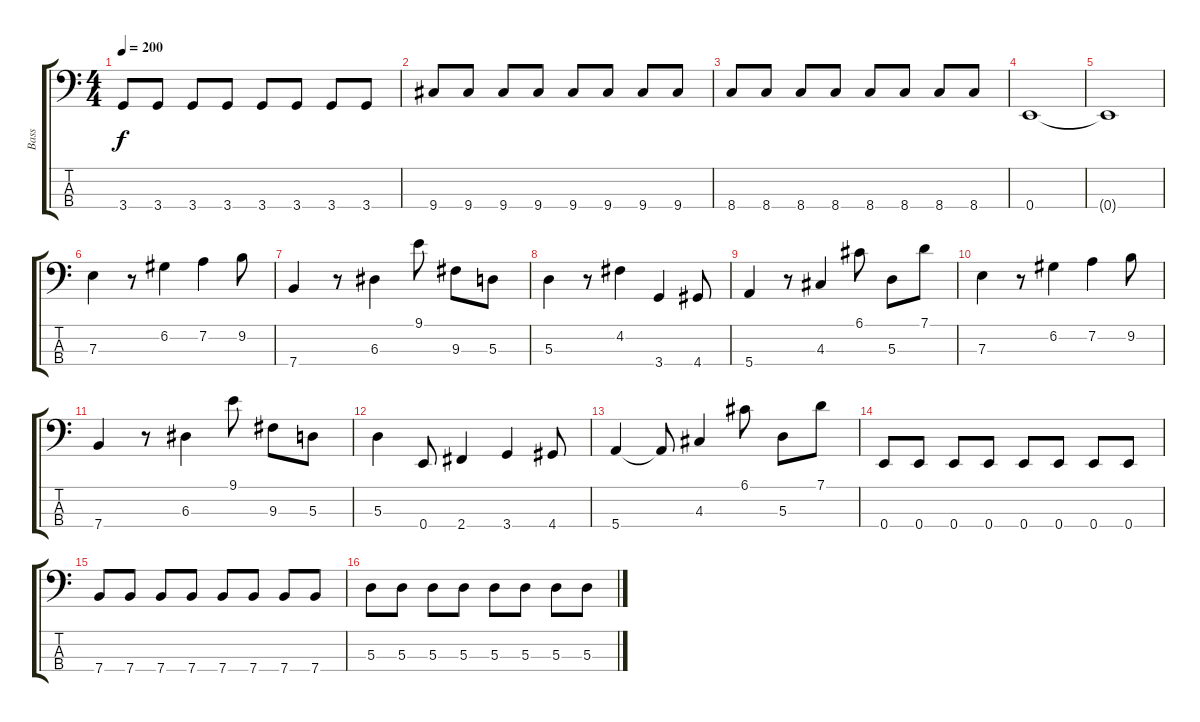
\track ("Bass" "Bass") {instrument electricbassfinger bank 59}
\staff {score tabs}
\tuning (G2 D2 A1 E1) {hide}
\ts (4 4)
\tempo 200
\clef f4
\ks c
3.4.8{dy f} 3.4.8 3.4.8 3.4.8 3.4.8 3.4.8 3.4.8 3.4.8 |
9.4.8 9.4.8 9.4.8 9.4.8 9.4.8 9.4.8 9.4.8 9.4.8 |
8.4.8 8.4.8 8.4.8 8.4.8 8.4.8 8.4.8 8.4.8 8.4.8 |
0.4.1 |
0.4{t}.1 |
7.3.4 r.8 6.2.4 7.2.4 9.2.8 |
7.4.4 r.8 6.3.4 9.1.8 9.3.8 5.3.8 |
5.3.4 r.8 4.2.4 3.4.4 4.4.8 |
5.4.4 r.8 4.3.4 6.1.8 5.3.8 7.1.8 |
7.3.4 r.8 6.2.4 7.2.4 9.2.8 |
7.4.4 r.8 6.3.4 9.1.8 9.3.8 5.3.8 |
5.3.4 0.4.8 2.4.4 3.4.4 4.4.8 |
5.4.4 5.4{t}.8 4.3.4 6.1.8 5.3.8 7.1.8 |
0.4.8 0.4.8 0.4.8 0.4.8 0.4.8 0.4.8 0.4.8 0.4.8 |
7.4.8 7.4.8 7.4.8 7.4.8 7.4.8 7.4.8 7.4.8 7.4.8 |
5.3.8 5.3.8 5.3.8 5.3.8 5.3.8 5.3.8 5.3.8 5.3.8
